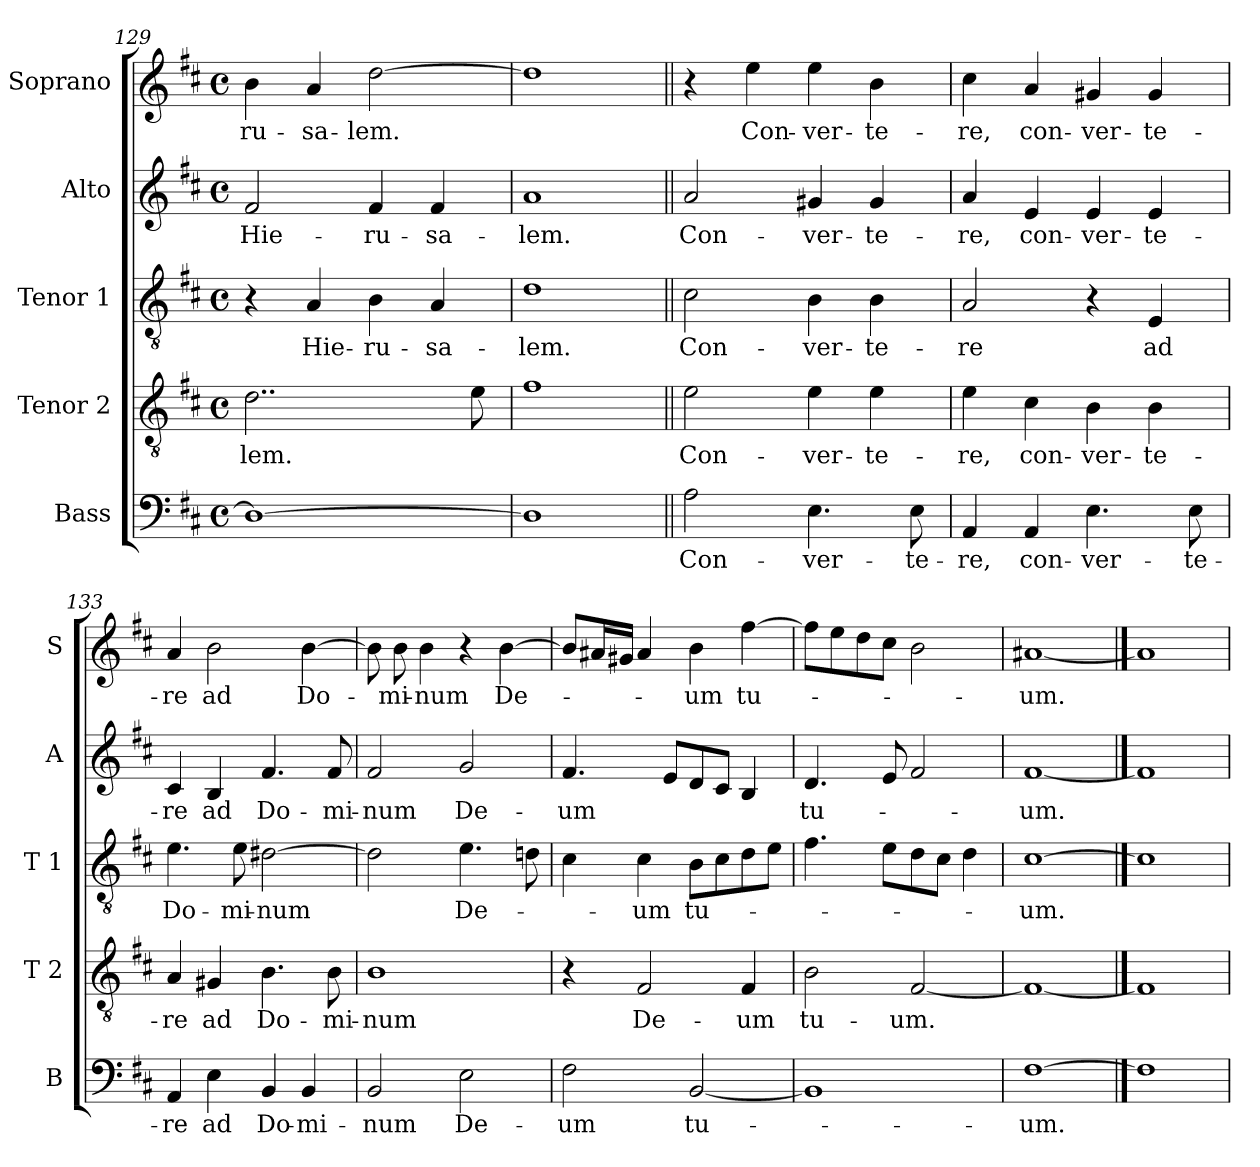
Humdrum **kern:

**kern	**text	**kern	**text	**kern	**text	**kern	**text	**kern	**text
*part5	*part5	*part4	*part4	*part3	*part3	*part2	*part2	*part1	*part1
*staff5	*staff5	*staff4	*staff4	*staff3	*staff3	*staff2	*staff2	*staff1	*staff1
*I"Bass	*	*I"Tenor 2	*	*I"Tenor 1	*	*I"Alto	*	*I"Soprano	*
*I'B	*	*I'T 2	*	*I'T 1	*	*I'A	*	*I'S	*
*clefF4	*	*clefGv2	*	*clefGv2	*	*clefG2	*	*clefG2	*
*k[f#c#]	*	*k[f#c#]	*	*k[f#c#]	*	*k[f#c#]	*	*k[f#c#]	*
*b:	*	*b:	*	*b:	*	*b:	*	*b:	*
*M4/4	*	*M4/4	*	*M4/4	*	*M4/4	*	*M4/4	*
*met(c)	*	*met(c)	*	*met(c)	*	*met(c)	*	*met(c)	*
=129	=129	=129	=129	=129	=129	=129	=129	=129	=129
!	!	!	!LO:LY:b	!	!	!	!LO:LY:b	!	!LO:LY:b
1D_	.	2..d\	-lem.	4r	.	2f#/	Hie-	4b\	-ru-
!	!	!	!	!	!LO:LY:b	!	!	!	!LO:LY:b
.	.	.	.	4A/	Hie-	.	.	4a/	-sa-
!	!	!	!	!	!LO:LY:b	!	!LO:LY:b	!	!LO:LY:b
.	.	.	.	4B\	-ru-	4f#/	-ru-	[2dd\	-lem.
!	!	!	!	!	!LO:LY:b	!	!LO:LY:b	!	!
.	.	.	.	4A/	-sa-	4f#/	-sa-	.	.
.	.	8e\	.	.	.	.	.	.	.
=130	=130	=130	=130	=130	=130	=130	=130	=130	=130
!	!	!	!	!	!LO:LY:b	!	!LO:LY:b	!	!
1D]	.	1f#	.	1d	-lem.	1a	-lem.	1dd]	.
!!LO:LB:g=z
=131||	=131||	=131||	=131||	=131||	=131||	=131||	=131||	=131||	=131||
!	!LO:LY:b	!	!LO:LY:b	!	!LO:LY:b	!	!LO:LY:b	!	!
2A\	Con-	2e\	Con-	2c#\	Con-	2a/	Con-	4r	.
!	!	!	!	!	!	!	!	!	!LO:LY:b
.	.	.	.	.	.	.	.	4ee\	Con-
!	!LO:LY:b	!	!LO:LY:b	!	!LO:LY:b	!	!LO:LY:b	!	!LO:LY:b
4.E\	-ver-	4e\	-ver-	4B\	-ver-	4g#X/	-ver-	4ee\	-ver-
!	!	!	!LO:LY:b	!	!LO:LY:b	!	!LO:LY:b	!	!LO:LY:b
.	.	4e\	-te-	4B\	-te-	4g#/	-te-	4b\	-te-
!	!LO:LY:b	!	!	!	!	!	!	!	!
8E\	-te-	.	.	.	.	.	.	.	.
=132	=132	=132	=132	=132	=132	=132	=132	=132	=132
!	!LO:LY:b	!	!LO:LY:b	!	!LO:LY:b	!	!LO:LY:b	!	!LO:LY:b
4AA/	-re,	4e\	-re,	2A/	-re	4a/	-re,	4cc#\	-re,
!	!LO:LY:b	!	!LO:LY:b	!	!	!	!LO:LY:b	!	!LO:LY:b
4AA/	con-	4c#\	con-	.	.	4e/	con-	4a/	con-
!	!LO:LY:b	!	!LO:LY:b	!	!	!	!LO:LY:b	!	!LO:LY:b
4.E\	-ver-	4B\	-ver-	4r	.	4e/	-ver-	4g#X/	-ver-
!	!	!	!LO:LY:b	!	!LO:LY:b	!	!LO:LY:b	!	!LO:LY:b
.	.	4B\	-te-	4E/	ad	4e/	-te-	4g#/	-te-
!	!LO:LY:b	!	!	!	!	!	!	!	!
8E\	-te-	.	.	.	.	.	.	.	.
=133	=133	=133	=133	=133	=133	=133	=133	=133	=133
!	!LO:LY:b	!	!LO:LY:b	!	!LO:LY:b	!	!LO:LY:b	!	!LO:LY:b
4AA/	-re	4A/	-re	4.e\	Do-	4c#/	-re	4a/	-re
!	!LO:LY:b	!	!LO:LY:b	!	!	!	!LO:LY:b	!	!LO:LY:b
4E\	ad	4G#X/	ad	.	.	4B/	ad	2b\	ad
!	!	!	!	!	!LO:LY:b	!	!	!	!
.	.	.	.	8e\	-mi-	.	.	.	.
!	!LO:LY:b	!	!LO:LY:b	!	!LO:LY:b	!	!LO:LY:b	!	!
4BB/	Do-	4.B\	Do-	[2d#X\	-num	4.f#/	Do-	.	.
!	!LO:LY:b	!	!	!	!	!	!	!	!LO:LY:b
4BB/	-mi-	.	.	.	.	.	.	[4b\	Do-
!	!	!	!LO:LY:b	!	!	!	!LO:LY:b	!	!
.	.	8B\	-mi-	.	.	8f#/	-mi-	.	.
=134	=134	=134	=134	=134	=134	=134	=134	=134	=134
!	!LO:LY:b	!	!LO:LY:b	!	!	!	!LO:LY:b	!	!
2BB/	-num	1B	-num	2d#\]	.	2f#/	-num	8b\]	.
!	!	!	!	!	!	!	!	!	!LO:LY:b
.	.	.	.	.	.	.	.	8b\	-mi-
!	!	!	!	!	!	!	!	!	!LO:LY:b
.	.	.	.	.	.	.	.	4b\	-num
!	!LO:LY:b	!	!	!	!LO:LY:b	!	!LO:LY:b	!	!
2E\	De-	.	.	4.e\	De-	2g/	De-	4r	.
!	!	!	!	!	!	!	!	!	!LO:LY:b
.	.	.	.	.	.	.	.	[4b\	De-
.	.	.	.	8dn\	.	.	.	.	.
=135	=135	=135	=135	=135	=135	=135	=135	=135	=135
!	!LO:LY:b	!	!	!	!	!	!LO:LY:b	!	!
2F#\	-um	4r	.	4c#\	.	4.f#/	-um	8b/L]	.
.	.	.	.	.	.	.	.	16a#X/L	.
.	.	.	.	.	.	.	.	16g#X/JJ	.
!	!	!	!LO:LY:b	!	!LO:LY:b	!	!	!	!
.	.	2F#/	De-	4c#\	-um	.	.	4a#/	.
.	.	.	.	.	.	8e/L	.	.	.
!	!LO:LY:b	!	!	!	!LO:LY:b	!	!	!	!LO:LY:b
[2BB/	tu-	.	.	8B\L	tu-	8d/	.	4b\	-um
.	.	.	.	8c#\	.	8c#/J	.	.	.
!	!	!	!LO:LY:b	!	!	!	!	!	!LO:LY:b
.	.	4F#/	-um	8d\	.	4B/	.	[4ff#\	tu-
.	.	.	.	8e\J	.	.	.	.	.
=136	=136	=136	=136	=136	=136	=136	=136	=136	=136
!	!	!	!LO:LY:b	!	!	!	!LO:LY:b	!	!
1BB]	.	2B\	tu-	4.f#\	.	4.d/	tu-	8ff#\L]	.
.	.	.	.	.	.	.	.	8ee\	.
.	.	.	.	.	.	.	.	8dd\	.
.	.	.	.	8e\L	.	8e/	.	8cc#\J	.
!	!	!	!LO:LY:b	!	!	!	!	!	!
.	.	[2F#/	-um.	8d\	.	2f#/	.	2b\	.
.	.	.	.	8c#\J	.	.	.	.	.
.	.	.	.	4d\	.	.	.	.	.
=137	=137	=137	=137	=137	=137	=137	=137	=137	=137
!	!LO:LY:b	!	!	!	!LO:LY:b	!	!LO:LY:b	!	!LO:LY:b
[1F#	-um.	1F#_	.	[1c#	-um.	[1f#	-um.	[1a#X	-um.
==138	==138	==138	==138	==138	==138	==138	==138	==138	==138
1F#]	.	1F#]	.	1c#]	.	1f#]	.	1a#]	.
=	=	=	=	=	=	=	=	=	=
*-	*-	*-	*-	*-	*-	*-	*-	*-	*-
